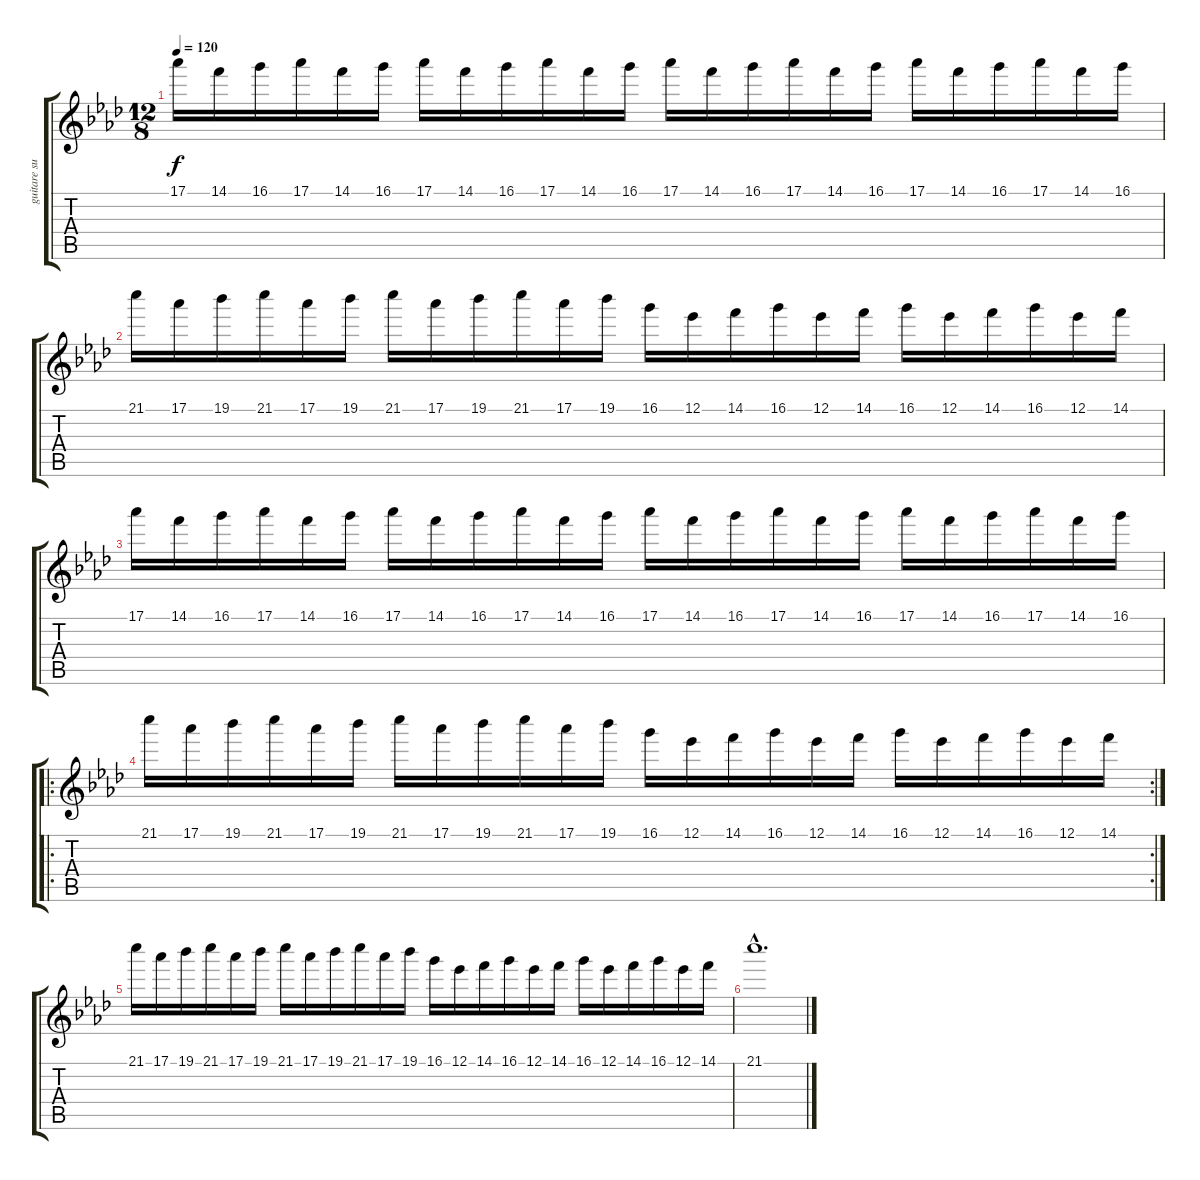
\track ("guitare sup" "guitare su") {instrument distortionguitar}
\staff {score tabs}
\tuning (Eb4 Bb3 Gb3 Db3 Ab2 Eb2) {hide}
\ts (12 8)
\tempo 120
\clef g2
\ks fminor
17.1.16{dy f} 14.1.16 16.1.16 17.1.16 14.1.16 16.1.16 17.1.16 14.1.16 16.1.16 17.1.16 14.1.16 16.1.16 17.1.16 14.1.16 16.1.16 17.1.16 14.1.16 16.1.16 17.1.16 14.1.16 16.1.16 17.1.16 14.1.16 16.1.16 |
21.1.16 17.1.16 19.1.16 21.1.16 17.1.16 19.1.16 21.1.16 17.1.16 19.1.16 21.1.16 17.1.16 19.1.16 16.1.16 12.1.16 14.1.16 16.1.16 12.1.16 14.1.16 16.1.16 12.1.16 14.1.16 16.1.16 12.1.16 14.1.16 |
17.1.16 14.1.16 16.1.16 17.1.16 14.1.16 16.1.16 17.1.16 14.1.16 16.1.16 17.1.16 14.1.16 16.1.16 17.1.16 14.1.16 16.1.16 17.1.16 14.1.16 16.1.16 17.1.16 14.1.16 16.1.16 17.1.16 14.1.16 16.1.16 |
\ro
\rc 2
21.1.16 17.1.16 19.1.16 21.1.16 17.1.16 19.1.16 21.1.16 17.1.16 19.1.16 21.1.16 17.1.16 19.1.16 16.1.16 12.1.16 14.1.16 16.1.16 12.1.16 14.1.16 16.1.16 12.1.16 14.1.16 16.1.16 12.1.16 14.1.16 |
21.1.16 17.1.16 19.1.16 21.1.16 17.1.16 19.1.16 21.1.16 17.1.16 19.1.16 21.1.16 17.1.16 19.1.16 16.1.16 12.1.16 14.1.16 16.1.16 12.1.16 14.1.16 16.1.16 12.1.16 14.1.16 16.1.16 12.1.16 14.1.16 |
21.1{hac}.1{d}
